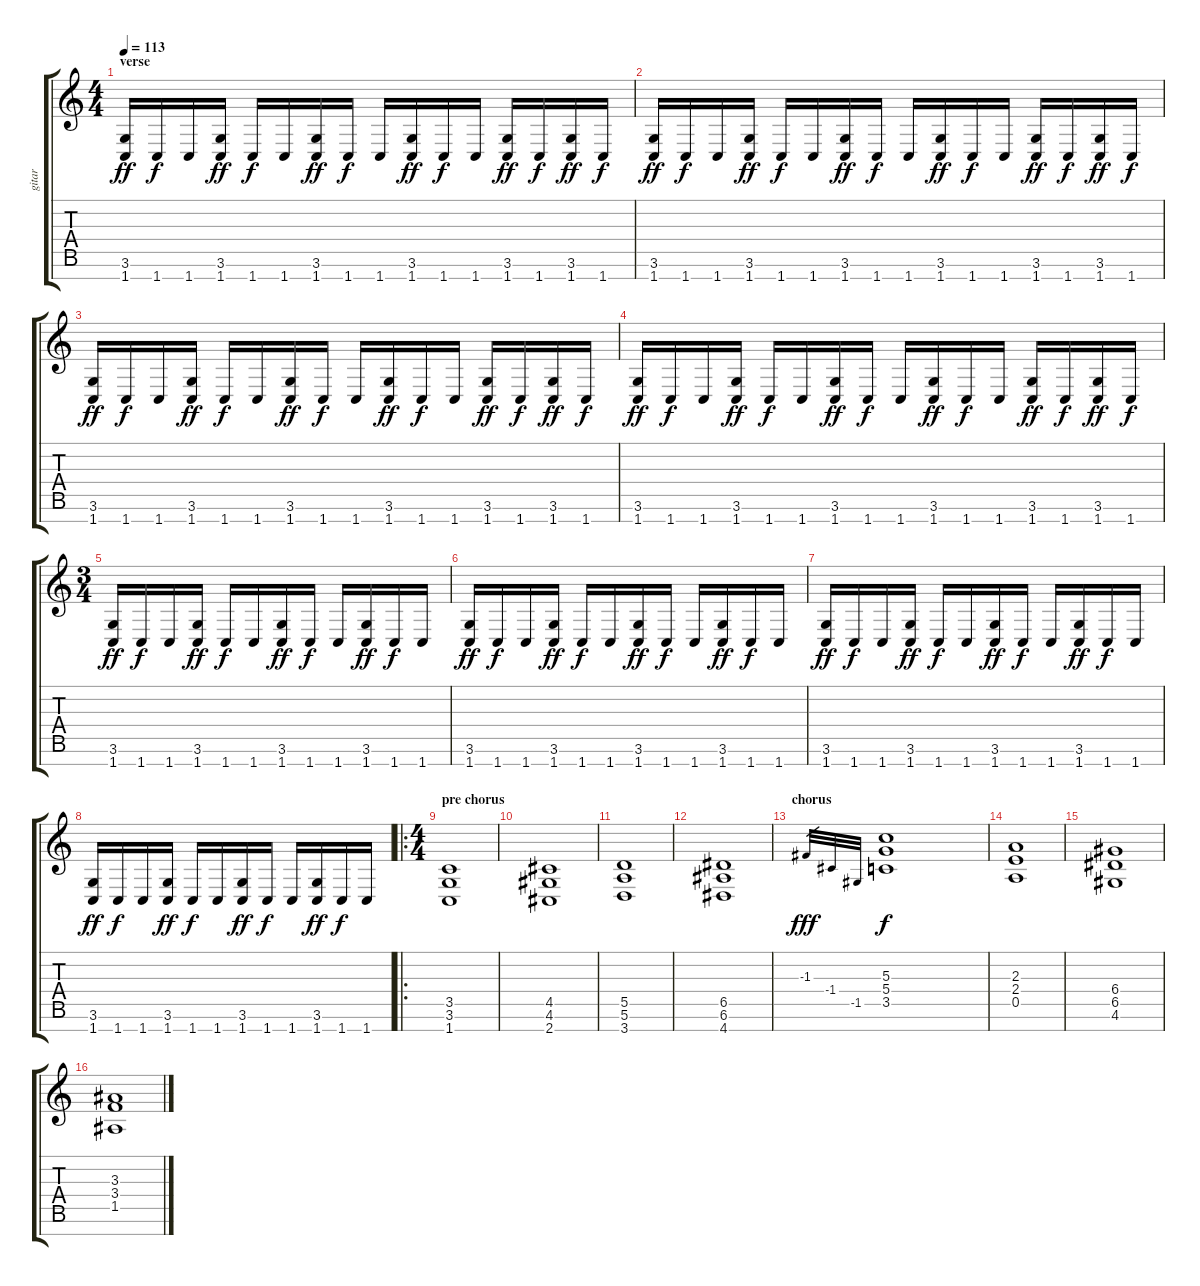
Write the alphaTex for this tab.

\track ("gitar" "gitar") {instrument overdrivenguitar}
\staff {score tabs}
\tuning (E4 B3 G3 D3 A2 E2 B1) {hide}
\ts (4 4)
\section ("" "verse")
\tempo 113
\clef g2
\ks c
(3.6 1.7).16{dy ff} 1.7.16{dy f} 1.7.16 (3.6 1.7).16{dy ff} 1.7.16{dy f} 1.7.16 (3.6 1.7).16{dy ff} 1.7.16{dy f} 1.7.16 (3.6 1.7).16{dy ff} 1.7.16{dy f} 1.7.16 (3.6 1.7).16{dy ff} 1.7.16{dy f} (3.6 1.7).16{dy ff} 1.7.16{dy f} |
(3.6 1.7).16{dy ff} 1.7.16{dy f} 1.7.16 (3.6 1.7).16{dy ff} 1.7.16{dy f} 1.7.16 (3.6 1.7).16{dy ff} 1.7.16{dy f} 1.7.16 (3.6 1.7).16{dy ff} 1.7.16{dy f} 1.7.16 (3.6 1.7).16{dy ff} 1.7.16{dy f} (3.6 1.7).16{dy ff} 1.7.16{dy f} |
(3.6 1.7).16{dy ff} 1.7.16{dy f} 1.7.16 (3.6 1.7).16{dy ff} 1.7.16{dy f} 1.7.16 (3.6 1.7).16{dy ff} 1.7.16{dy f} 1.7.16 (3.6 1.7).16{dy ff} 1.7.16{dy f} 1.7.16 (3.6 1.7).16{dy ff} 1.7.16{dy f} (3.6 1.7).16{dy ff} 1.7.16{dy f} |
(3.6 1.7).16{dy ff} 1.7.16{dy f} 1.7.16 (3.6 1.7).16{dy ff} 1.7.16{dy f} 1.7.16 (3.6 1.7).16{dy ff} 1.7.16{dy f} 1.7.16 (3.6 1.7).16{dy ff} 1.7.16{dy f} 1.7.16 (3.6 1.7).16{dy ff} 1.7.16{dy f} (3.6 1.7).16{dy ff} 1.7.16{dy f} |
\ts (3 4)
(3.6 1.7).16{dy ff} 1.7.16{dy f} 1.7.16 (3.6 1.7).16{dy ff} 1.7.16{dy f} 1.7.16 (3.6 1.7).16{dy ff} 1.7.16{dy f} 1.7.16 (3.6 1.7).16{dy ff} 1.7.16{dy f} 1.7.16 |
(3.6 1.7).16{dy ff} 1.7.16{dy f} 1.7.16 (3.6 1.7).16{dy ff} 1.7.16{dy f} 1.7.16 (3.6 1.7).16{dy ff} 1.7.16{dy f} 1.7.16 (3.6 1.7).16{dy ff} 1.7.16{dy f} 1.7.16 |
(3.6 1.7).16{dy ff} 1.7.16{dy f} 1.7.16 (3.6 1.7).16{dy ff} 1.7.16{dy f} 1.7.16 (3.6 1.7).16{dy ff} 1.7.16{dy f} 1.7.16 (3.6 1.7).16{dy ff} 1.7.16{dy f} 1.7.16 |
(3.6 1.7).16{dy ff} 1.7.16{dy f} 1.7.16 (3.6 1.7).16{dy ff} 1.7.16{dy f} 1.7.16 (3.6 1.7).16{dy ff} 1.7.16{dy f} 1.7.16 (3.6 1.7).16{dy ff} 1.7.16{dy f} 1.7.16 |
\ro
\ts (4 4)
\section ("" "pre chorus")
(3.5 3.6 1.7).1 |
(4.5 4.6 2.7).1 |
(5.5 5.6 3.7).1 |
(6.5 6.6 4.7).1 |
\section ("" "chorus")
-1.3.32{gr dy fff} -1.4.32{gr} -1.5.32{gr} (5.3 5.4 3.5).1{dy f} |
(2.3 2.4 0.5).1 |
(6.4 6.5 4.6).1 |
(3.3 3.4 1.5).1
